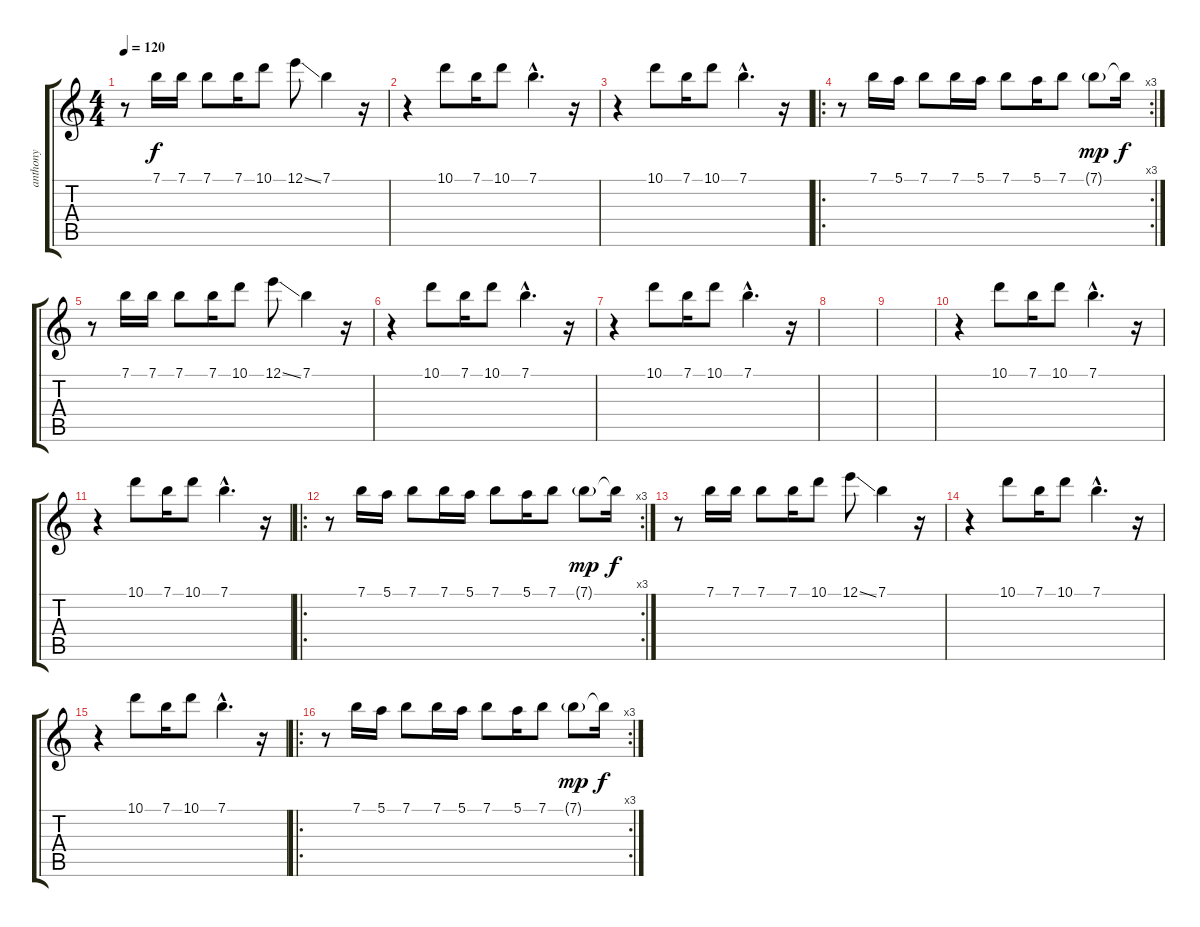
\track ("anthony" "anthony") {instrument fretlessbass}
\staff {score tabs}
\tuning (E4 B3 G3 D3 A2 E2) {hide}
\ts (4 4)
\tempo 120
\clef g2
\ks c
r.8{dy f} 7.1.16 7.1.16 7.1.8 7.1.16 10.1.8 12.1{ss}.8 7.1.4 r.16 |
r.4 10.1.8 7.1.16 10.1.8 7.1{hac}.4{d} r.16 |
r.4 10.1.8 7.1.16 10.1.8 7.1{hac}.4{d} r.16 |
\ro
\rc 3
r.8 7.1.16 5.1.16 7.1.8 7.1.16 5.1.16 7.1.8 5.1.16 7.1.8 7.1{g}.8{dy mp} 7.1{t}.16{dy f} |
r.8 7.1.16 7.1.16 7.1.8 7.1.16 10.1.8 12.1{ss}.8 7.1.4 r.16 |
r.4 10.1.8 7.1.16 10.1.8 7.1{hac}.4{d} r.16 |
r.4 10.1.8 7.1.16 10.1.8 7.1{hac}.4{d} r.16 |
|
|
r.4 10.1.8 7.1.16 10.1.8 7.1{hac}.4{d} r.16 |
r.4 10.1.8 7.1.16 10.1.8 7.1{hac}.4{d} r.16 |
\ro
\rc 3
r.8 7.1.16 5.1.16 7.1.8 7.1.16 5.1.16 7.1.8 5.1.16 7.1.8 7.1{g}.8{dy mp} 7.1{t}.16{dy f} |
r.8 7.1.16 7.1.16 7.1.8 7.1.16 10.1.8 12.1{ss}.8 7.1.4 r.16 |
r.4 10.1.8 7.1.16 10.1.8 7.1{hac}.4{d} r.16 |
r.4 10.1.8 7.1.16 10.1.8 7.1{hac}.4{d} r.16 |
\ro
\rc 3
r.8 7.1.16 5.1.16 7.1.8 7.1.16 5.1.16 7.1.8 5.1.16 7.1.8 7.1{g}.8{dy mp} 7.1{t}.16{dy f}
